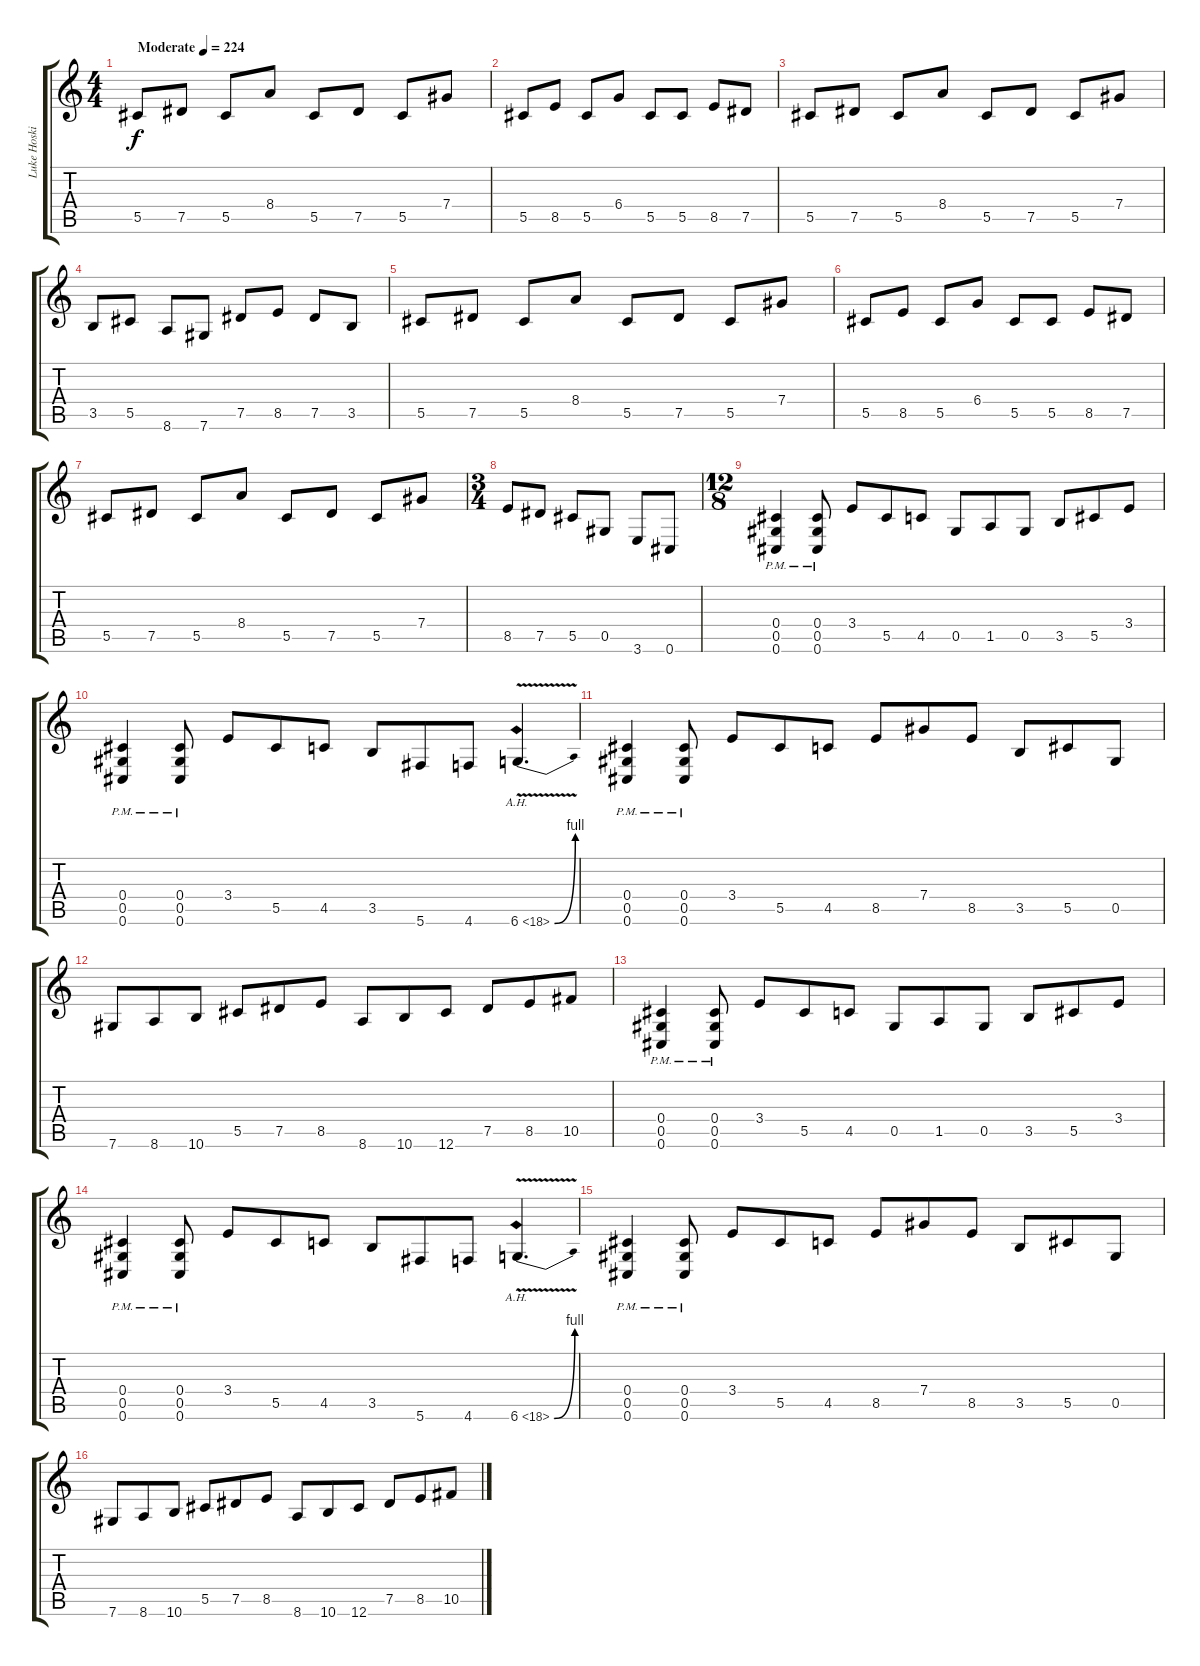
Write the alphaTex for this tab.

\track ("Luke Hoskin" "Luke Hoski") {instrument overdrivenguitar}
\staff {score tabs}
\tuning (Eb4 Bb3 Gb3 Db3 Ab2 Db2) {hide}
\ts (4 4)
\tempo (224 "Moderate")
\clef g2
\ks c
5.5.8{dy f instrument overdrivenguitar} 7.5.8 5.5.8 8.4.8 5.5.8 7.5.8 5.5.8 7.4.8 |
5.5.8 8.5.8 5.5.8 6.4.8 5.5.8 5.5.8 8.5.8 7.5.8 |
5.5.8 7.5.8 5.5.8 8.4.8 5.5.8 7.5.8 5.5.8 7.4.8 |
3.5.8 5.5.8 8.6.8 7.6.8 7.5.8 8.5.8 7.5.8 3.5.8 |
5.5.8 7.5.8 5.5.8 8.4.8 5.5.8 7.5.8 5.5.8 7.4.8 |
5.5.8 8.5.8 5.5.8 6.4.8 5.5.8 5.5.8 8.5.8 7.5.8 |
5.5.8 7.5.8 5.5.8 8.4.8 5.5.8 7.5.8 5.5.8 7.4.8 |
\ts (3 4)
8.5.8 7.5.8 5.5.8 0.5.8 3.6.8 0.6.8 |
\ts (12 8)
(0.4{pm} 0.5{pm} 0.6{pm}).4 (0.4{pm} 0.5{pm} 0.6{pm}).8 3.4.8 5.5.8 4.5.8 0.5.8 1.5.8 0.5.8 3.5.8 5.5.8 3.4.8 |
(0.4{pm} 0.5{pm} 0.6{pm}).4 (0.4{pm} 0.5{pm} 0.6{pm}).8 3.4.8 5.5.8 4.5.8 3.5.8 5.6.8 4.6.8 6.6{be (bend 0 0 60 4) ah 12 v}.4{d} |
(0.4{pm} 0.5{pm} 0.6{pm}).4 (0.4{pm} 0.5{pm} 0.6{pm}).8 3.4.8 5.5.8 4.5.8 8.5.8 7.4.8 8.5.8 3.5.8 5.5.8 0.5.8 |
7.6.8 8.6.8 10.6.8 5.5.8 7.5.8 8.5.8 8.6.8 10.6.8 12.6.8 7.5.8 8.5.8 10.5.8 |
(0.4{pm} 0.5{pm} 0.6{pm}).4 (0.4{pm} 0.5{pm} 0.6{pm}).8 3.4.8 5.5.8 4.5.8 0.5.8 1.5.8 0.5.8 3.5.8 5.5.8 3.4.8 |
(0.4{pm} 0.5{pm} 0.6{pm}).4 (0.4{pm} 0.5{pm} 0.6{pm}).8 3.4.8 5.5.8 4.5.8 3.5.8 5.6.8 4.6.8 6.6{be (bend 0 0 60 4) ah 12 v}.4{d} |
(0.4{pm} 0.5{pm} 0.6{pm}).4 (0.4{pm} 0.5{pm} 0.6{pm}).8 3.4.8 5.5.8 4.5.8 8.5.8 7.4.8 8.5.8 3.5.8 5.5.8 0.5.8 |
7.6.8 8.6.8 10.6.8 5.5.8 7.5.8 8.5.8 8.6.8 10.6.8 12.6.8 7.5.8 8.5.8 10.5.8
